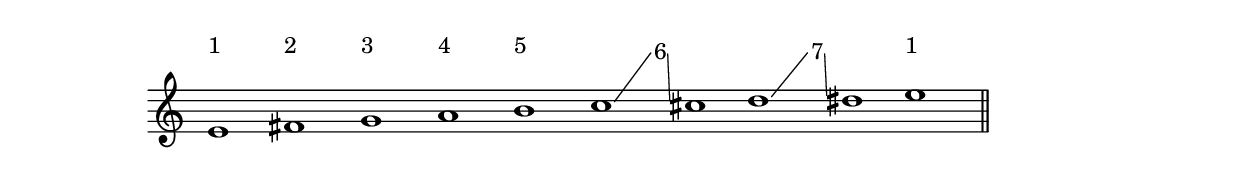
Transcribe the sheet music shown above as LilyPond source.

\version "2.10.0"
<<
\new Staff \with {
	\remove "Time_signature_engraver"
	\override Stem #'transparent = ##t
}

\relative c' { \clef treble
		\time 22/1
		\override TextScript #'extra-offset = #'( 0.0 . 3.0 )
		e1^\markup{ 1 } s4 
		fis1^\markup{ 2 } s4
		g1^\markup{ 3 } s4
		a1^\markup{ 4 } s4
		b1^\markup{ 5 } s4
		c1\glissando
		\once \override TextScript #'extra-offset = #'( 0.0 . -2.0 )
		\hideNotes g''4^\markup{ 6 }\glissando  \unHideNotes
		cis,,1
		d1\glissando
		\once \override TextScript #'extra-offset = #'( 0.0 . -2.0 )
		\hideNotes g'4^\markup{ "7" }\glissando \unHideNotes
		dis,1
		e1^\markup{ 1 } s4
		\bar "||"
}
>>

